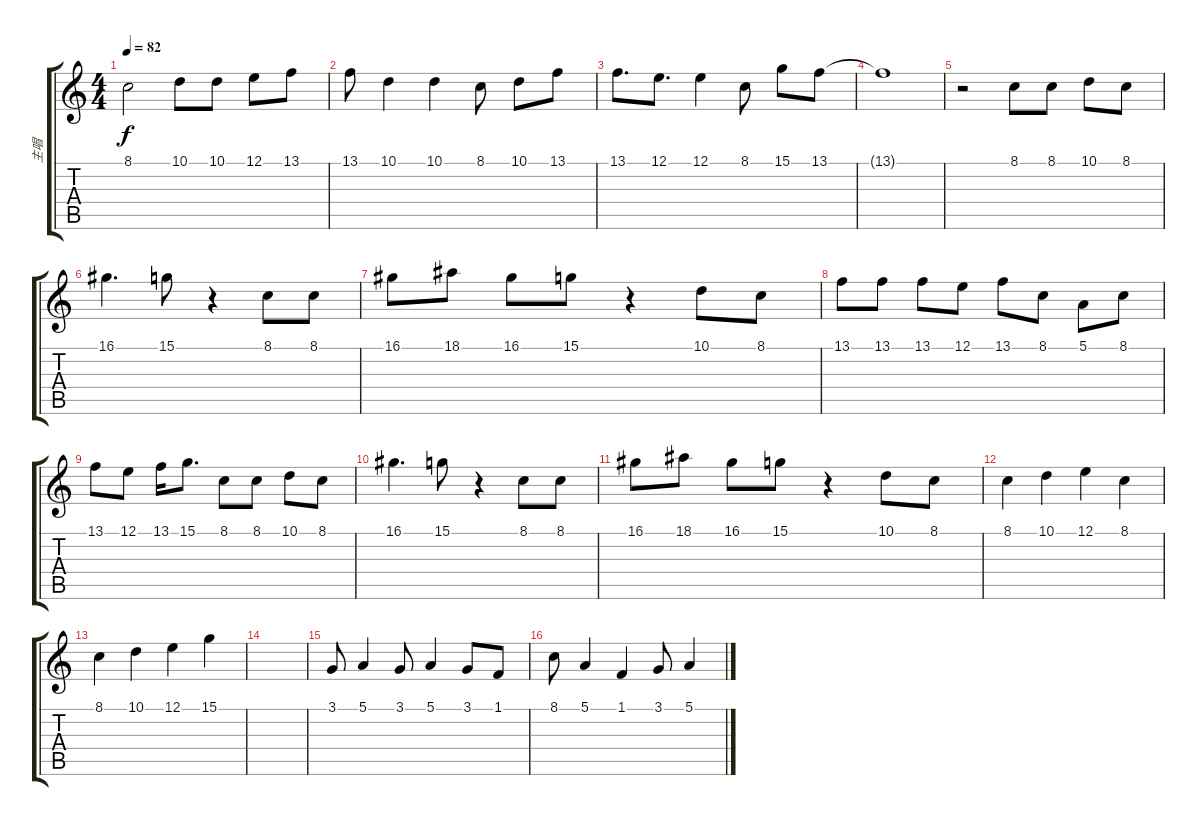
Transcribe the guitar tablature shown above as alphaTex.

\track ("主唱" "主唱") {instrument acousticgrandpiano}
\staff {score tabs}
\tuning (E4 B3 G3 D3 A2 E2) {hide}
\ts (4 4)
\tempo 82
\clef g2
\ks c
8.1{t}.2{dy f} 10.1.8 10.1.8 12.1.8 13.1.8 |
13.1.8 10.1.4 10.1.4 8.1.8 10.1.8 13.1.8 |
13.1.8{d} 12.1.8{d} 12.1.4 8.1.8 15.1.8 13.1.8 |
13.1{t}.1 |
r.2 8.1.8 8.1.8 10.1.8 8.1.8 |
16.1.4{d} 15.1.8 r.4 8.1.8 8.1.8 |
16.1.8 18.1.8 16.1.8 15.1.8 r.4 10.1.8 8.1.8 |
13.1.8 13.1.8 13.1.8 12.1.8 13.1.8 8.1.8 5.1.8 8.1.8 |
13.1.8 12.1.8 13.1.16 15.1.8{d} 8.1.8 8.1.8 10.1.8 8.1.8 |
16.1.4{d} 15.1.8 r.4 8.1.8 8.1.8 |
16.1.8 18.1.8 16.1.8 15.1.8 r.4 10.1.8 8.1.8 |
8.1.4 10.1.4 12.1.4 8.1.4 |
8.1.4 10.1.4 12.1.4 15.1.4 |
|
3.1.8 5.1.4 3.1.8 5.1.4 3.1.8 1.1.8 |
8.1.8 5.1.4 1.1.4 3.1.8 5.1.4
